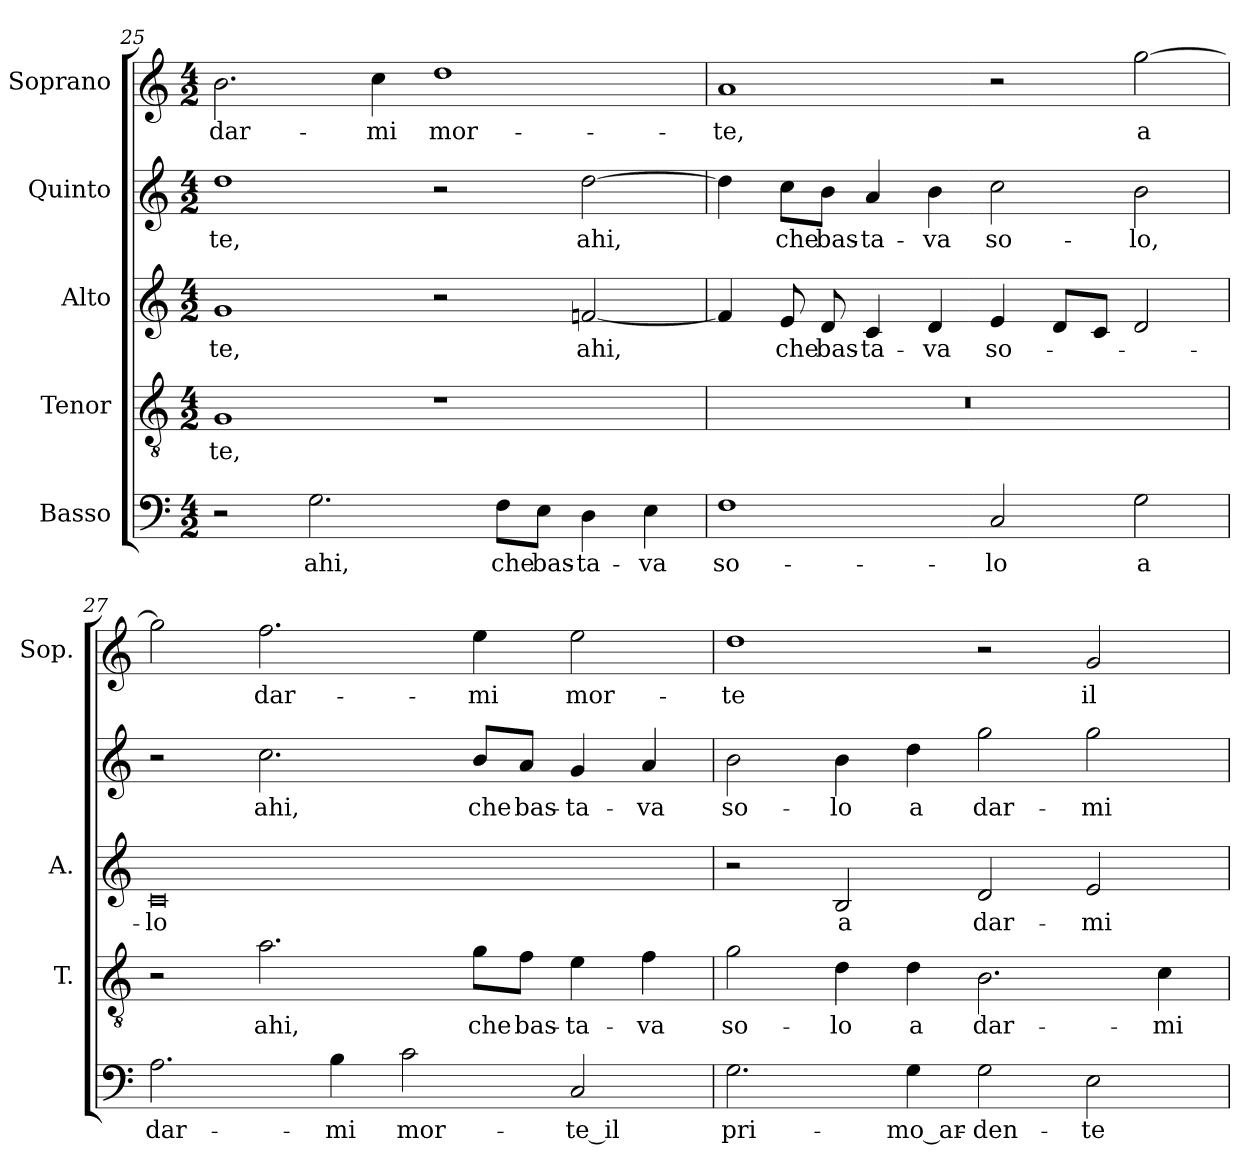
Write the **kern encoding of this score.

**kern	**text	**kern	**text	**kern	**text	**kern	**text	**kern	**text
*part5	*part5	*part4	*part4	*part3	*part3	*part2	*part2	*part1	*part1
*staff5	*staff5	*staff4	*staff4	*staff3	*staff3	*staff2	*staff2	*staff1	*staff1
*I"Basso	*	*I"Tenor	*	*I"Alto	*	*I"Quinto	*	*I"Soprano	*
*	*	*I'T.	*	*I'A.	*	*	*	*I'Sop.	*
*clefF4	*	*clefGv2	*	*clefG2	*	*clefG2	*	*clefG2	*
*	*	*ITrd7c12	*	*	*	*	*	*	*
*k[]	*	*k[]	*	*k[]	*	*k[]	*	*k[]	*
*C:	*	*C:	*	*C:	*	*C:	*	*C:	*
*M4/2	*	*M4/2	*	*M4/2	*	*M4/2	*	*M4/2	*
=25	=25	=25	=25	=25	=25	=25	=25	=25	=25
!	!	!	!LO:LY:b:color=#000000	!	!	!	!	!	!
!	!	!	!	!	!LO:LY:b:color=#000000	!	!	!	!
!	!	!	!	!	!	!	!LO:LY:b:color=#000000	!	!
!	!	!	!	!	!	!	!	!	!LO:LY:b:color=#000000
2r	.	1GGi	-te,	1gi	-te,	1ddi	-te,	2.bi\	dar-
!	!LO:LY:b:color=#000000	!	!	!	!	!	!	!	!
2.Gi\	ahi,	.	.	.	.	.	.	.	.
!	!	!	!	!	!	!	!	!	!LO:LY:b:color=#000000
.	.	.	.	.	.	.	.	4cci\	-mi
!	!	!	!	!	!	!	!	!	!LO:LY:b:color=#000000
.	.	1r	.	2r	.	2r	.	1ddi	mor-
!	!LO:LY:b:color=#000000	!	!	!	!	!	!	!	!
8Fi\L	che	.	.	.	.	.	.	.	.
!	!LO:LY:b:color=#000000	!	!	!	!	!	!	!	!
8Ei\J	bas-	.	.	.	.	.	.	.	.
!	!LO:LY:b:color=#000000	!	!	!	!	!	!	!	!
!	!	!	!	!	!LO:LY:b:color=#000000	!	!	!	!
!	!	!	!	!	!	!	!LO:LY:b:color=#000000	!	!
4Di\	-ta-	.	.	[2fni/	ahi,	[2ddi\	ahi,	.	.
!	!LO:LY:b:color=#000000	!	!	!	!	!	!	!	!
4Ei\	-va	.	.	.	.	.	.	.	.
=26	=26	=26	=26	=26	=26	=26	=26	=26	=26
!	!LO:LY:b:color=#000000	!LO:N:vis=1	!	!	!	!	!	!	!
!	!	!	!	!	!	!	!	!	!LO:LY:b:color=#000000
1Fi	so-	0r	.	4fi/]	.	4ddi\]	.	1ai	-te,
!	!	!	!	!	!LO:LY:b:color=#000000	!	!	!	!
!	!	!	!	!	!	!	!LO:LY:b:color=#000000	!	!
.	.	.	.	8ei/	che	8cci\L	che	.	.
!	!	!	!	!	!LO:LY:b:color=#000000	!	!	!	!
!	!	!	!	!	!	!	!LO:LY:b:color=#000000	!	!
.	.	.	.	8di/	bas-	8bi\J	bas-	.	.
!	!	!	!	!	!LO:LY:b:color=#000000	!	!	!	!
!	!	!	!	!	!	!	!LO:LY:b:color=#000000	!	!
.	.	.	.	4ci/	-ta-	4ai/	-ta-	.	.
!	!	!	!	!	!LO:LY:b:color=#000000	!	!	!	!
!	!	!	!	!	!	!	!LO:LY:b:color=#000000	!	!
.	.	.	.	4di/	-va	4bi\	-va	.	.
!	!LO:LY:b:color=#000000	!	!	!	!	!	!	!	!
!	!	!	!	!	!LO:LY:b:color=#000000	!	!	!	!
!	!	!	!	!	!	!	!LO:LY:b:color=#000000	!	!
2Ci/	-lo	.	.	4ei/	so-	2cci\	so-	2r	.
.	.	.	.	8di/L	.	.	.	.	.
.	.	.	.	8ci/J	.	.	.	.	.
!	!LO:LY:b:color=#000000	!	!	!	!	!	!	!	!
!	!	!	!	!	!	!	!LO:LY:b:color=#000000	!	!
!	!	!	!	!	!	!	!	!	!LO:LY:b:color=#000000
2Gi\	a	.	.	2di/	.	2bi\	-lo,	[2ggi\	a
=27	=27	=27	=27	=27	=27	=27	=27	=27	=27
!	!LO:LY:b:color=#000000	!	!	!	!	!	!	!	!
!	!	!	!	!	!LO:LY:b:color=#000000	!	!	!	!
2.Ai\	dar-	2r	.	0ci	-lo	2r	.	2ggi\]	.
!	!	!	!LO:LY:b:color=#000000	!	!	!	!	!	!
!	!	!	!	!	!	!	!LO:LY:b:color=#000000	!	!
!	!	!	!	!	!	!	!	!	!LO:LY:b:color=#000000
.	.	2.Ai\	ahi,	.	.	2.cci\	ahi,	2.ffi\	dar-
!	!LO:LY:b:color=#000000	!	!	!	!	!	!	!	!
4Bi\	-mi	.	.	.	.	.	.	.	.
!	!LO:LY:b:color=#000000	!	!	!	!	!	!	!	!
2ci\	mor-	.	.	.	.	.	.	.	.
!	!	!	!LO:LY:b:color=#000000	!	!	!	!	!	!
!	!	!	!	!	!	!	!LO:LY:b:color=#000000	!	!
!	!	!	!	!	!	!	!	!	!LO:LY:b:color=#000000
.	.	8Gi\L	che	.	.	8bi/L	che	4eei\	-mi
!	!	!	!LO:LY:b:color=#000000	!	!	!	!	!	!
!	!	!	!	!	!	!	!LO:LY:b:color=#000000	!	!
.	.	8Fi\J	bas-	.	.	8ai/J	bas-	.	.
!	!LO:LY:b:color=#000000	!	!	!	!	!	!	!	!
!	!	!	!LO:LY:b:color=#000000	!	!	!	!	!	!
!	!	!	!	!	!	!	!LO:LY:b:color=#000000	!	!
!	!	!	!	!	!	!	!	!	!LO:LY:b:color=#000000
2Ci/	-te_il	4Ei\	-ta-	.	.	4gi/	-ta-	2eei\	mor-
!	!	!	!LO:LY:b:color=#000000	!	!	!	!	!	!
!	!	!	!	!	!	!	!LO:LY:b:color=#000000	!	!
.	.	4Fi\	-va	.	.	4ai/	-va	.	.
!!LO:LB:g=z
=28	=28	=28	=28	=28	=28	=28	=28	=28	=28
!	!LO:LY:b:color=#000000	!	!	!	!	!	!	!	!
!	!	!	!LO:LY:b:color=#000000	!	!	!	!	!	!
!	!	!	!	!	!	!	!LO:LY:b:color=#000000	!	!
!	!	!	!	!	!	!	!	!	!LO:LY:b:color=#000000
2.Gi\	pri-	2Gi\	so-	2r	.	2bi\	so-	1ddi	-te
!	!	!	!LO:LY:b:color=#000000	!	!	!	!	!	!
!	!	!	!	!	!LO:LY:b:color=#000000	!	!	!	!
!	!	!	!	!	!	!	!LO:LY:b:color=#000000	!	!
.	.	4Di\	-lo	2Bi/	a	4bi\	-lo	.	.
!	!LO:LY:b:color=#000000	!	!	!	!	!	!	!	!
!	!	!	!LO:LY:b:color=#000000	!	!	!	!	!	!
!	!	!	!	!	!	!	!LO:LY:b:color=#000000	!	!
4Gi\	-mo_ar-	4Di\	a	.	.	4ddi\	a	.	.
!	!LO:LY:b:color=#000000	!	!	!	!	!	!	!	!
!	!	!	!LO:LY:b:color=#000000	!	!	!	!	!	!
!	!	!	!	!	!LO:LY:b:color=#000000	!	!	!	!
!	!	!	!	!	!	!	!LO:LY:b:color=#000000	!	!
2Gi\	-den-	2.BBi\	dar-	2di/	dar-	2ggi\	dar-	2r	.
!	!LO:LY:b:color=#000000	!	!	!	!	!	!	!	!
!	!	!	!	!	!LO:LY:b:color=#000000	!	!	!	!
!	!	!	!	!	!	!	!LO:LY:b:color=#000000	!	!
!	!	!	!	!	!	!	!	!	!LO:LY:b:color=#000000
2Ei\	-te	.	.	2ei/	-mi	2ggi\	-mi	2gi/	il
!	!	!	!LO:LY:b:color=#000000	!	!	!	!	!	!
.	.	4Ci\	-mi	.	.	.	.	.	.
=	=	=	=	=	=	=	=	=	=
*-	*-	*-	*-	*-	*-	*-	*-	*-	*-
